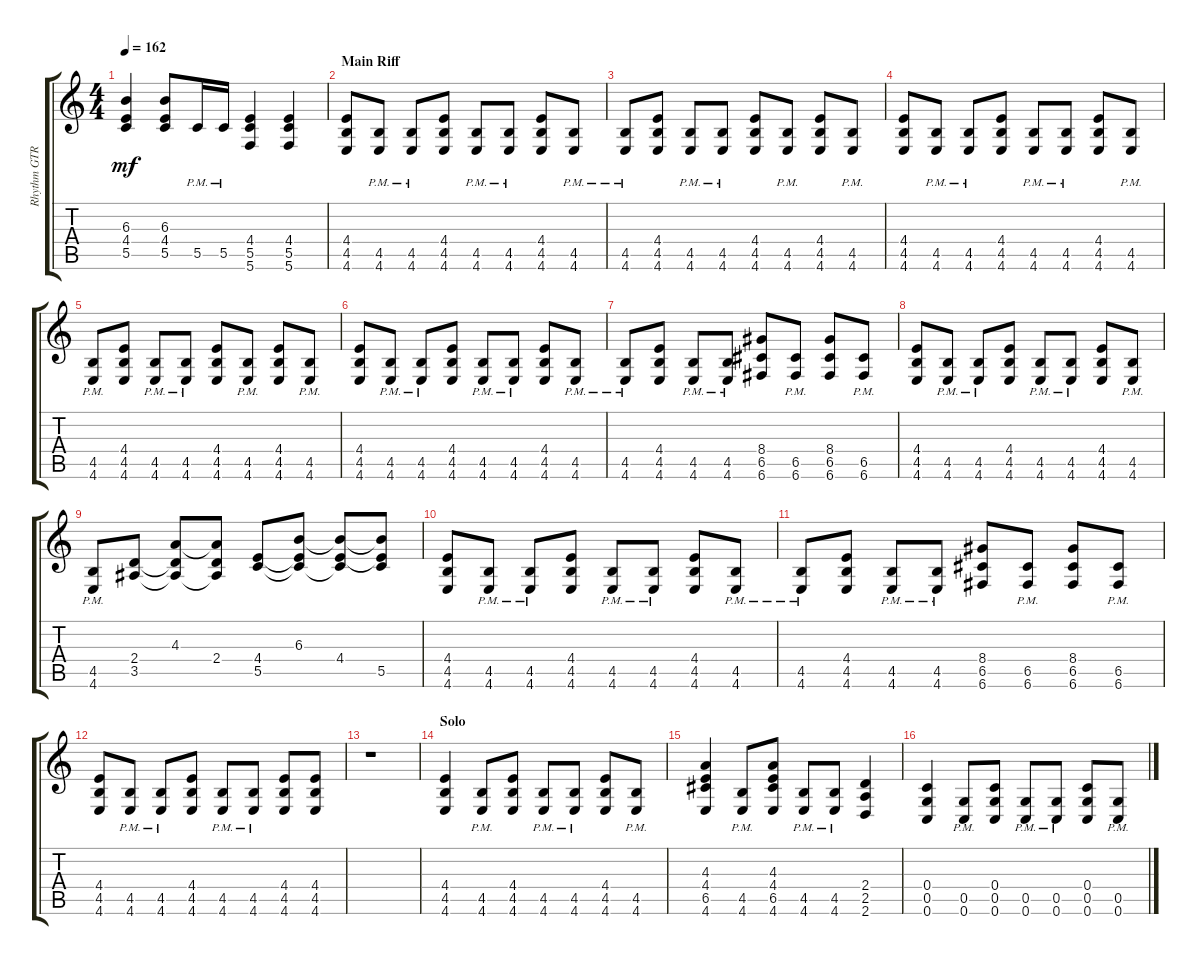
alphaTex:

\track ("Rhythm GTR 2" "Rhythm GTR") {instrument distortionguitar}
\staff {score tabs}
\tuning (D4 A3 F3 C3 G2 C2) {hide}
\ts (4 4)
\tempo 162
\clef g2
\ks aminor
(6.3 4.4 5.5).4{dy mf} (6.3 4.4 5.5).8 5.5{pm}.16 5.5{pm}.16 (4.4 5.5 5.6).4 (4.4 5.5 5.6).4 |
\section ("" "Main Riff")
(4.4 4.5 4.6).8 (4.5{pm} 4.6{pm}).8 (4.5{pm} 4.6{pm}).8 (4.4 4.5 4.6).8 (4.5{pm} 4.6{pm}).8 (4.5{pm} 4.6{pm}).8 (4.4 4.5 4.6).8 (4.5{pm} 4.6{pm}).8 |
(4.5{pm} 4.6{pm}).8 (4.4 4.5 4.6).8 (4.5{pm} 4.6{pm}).8 (4.5{pm} 4.6{pm}).8 (4.4 4.5 4.6).8 (4.5{pm} 4.6{pm}).8 (4.4 4.5 4.6).8 (4.5{pm} 4.6{pm}).8 |
(4.4 4.5 4.6).8 (4.5{pm} 4.6{pm}).8 (4.5{pm} 4.6{pm}).8 (4.4 4.5 4.6).8 (4.5{pm} 4.6{pm}).8 (4.5{pm} 4.6{pm}).8 (4.4 4.5 4.6).8 (4.5{pm} 4.6{pm}).8 |
(4.5{pm} 4.6{pm}).8 (4.4 4.5 4.6).8 (4.5{pm} 4.6{pm}).8 (4.5{pm} 4.6{pm}).8 (4.4 4.5 4.6).8 (4.5{pm} 4.6{pm}).8 (4.4 4.5 4.6).8 (4.5{pm} 4.6{pm}).8 |
(4.4 4.5 4.6).8 (4.5{pm} 4.6{pm}).8 (4.5{pm} 4.6{pm}).8 (4.4 4.5 4.6).8 (4.5{pm} 4.6{pm}).8 (4.5{pm} 4.6{pm}).8 (4.4 4.5 4.6).8 (4.5{pm} 4.6{pm}).8 |
(4.5{pm} 4.6{pm}).8 (4.4 4.5 4.6).8 (4.5{pm} 4.6{pm}).8 (4.5{pm} 4.6{pm}).8 (8.4 6.5 6.6).8 (6.5{pm} 6.6{pm}).8 (8.4 6.5 6.6).8 (6.5{pm} 6.6{pm}).8 |
(4.4 4.5 4.6).8 (4.5{pm} 4.6{pm}).8 (4.5{pm} 4.6{pm}).8 (4.4 4.5 4.6).8 (4.5{pm} 4.6{pm}).8 (4.5{pm} 4.6{pm}).8 (4.4 4.5 4.6).8 (4.5{pm} 4.6{pm}).8 |
(4.5{pm} 4.6{pm}).8 (2.4 3.5).8 (4.3 2.4{t} 3.5{t}).8 (4.3{t} 2.4 3.5{t}).8 (4.4 5.5).8 (6.3 4.4{t} 5.5{t}).8 (6.3{t} 4.4 5.5{t}).8 (6.3{t} 4.4{t} 5.5).8 |
(4.4 4.5 4.6).8 (4.5{pm} 4.6{pm}).8 (4.5{pm} 4.6{pm}).8 (4.4 4.5 4.6).8 (4.5{pm} 4.6{pm}).8 (4.5{pm} 4.6{pm}).8 (4.4 4.5 4.6).8 (4.5{pm} 4.6{pm}).8 |
(4.5{pm} 4.6{pm}).8 (4.4 4.5 4.6).8 (4.5{pm} 4.6{pm}).8 (4.5{pm} 4.6{pm}).8 (8.4 6.5 6.6).8 (6.5{pm} 6.6{pm}).8 (8.4 6.5 6.6).8 (6.5{pm} 6.6{pm}).8 |
(4.4 4.5 4.6).8 (4.5{pm} 4.6{pm}).8 (4.5{pm} 4.6{pm}).8 (4.4 4.5 4.6).8 (4.5{pm} 4.6{pm}).8 (4.5{pm} 4.6{pm}).8 (4.4 4.5 4.6).8 (4.4 4.5 4.6).8 |
r.1 |
\section ("" "Solo")
(4.4 4.5 4.6).4 (4.5{pm} 4.6{pm}).8 (4.4 4.5 4.6).8 (4.5{pm} 4.6{pm}).8 (4.5{pm} 4.6{pm}).8 (4.4 4.5 4.6).8 (4.5{pm} 4.6{pm}).8 |
(4.3 4.4 6.5 4.6).4 (4.5{pm} 4.6{pm}).8 (4.3 4.4 6.5 4.6).8 (4.5{pm} 4.6{pm}).8 (4.5{pm} 4.6{pm}).8 (2.4 2.5 2.6).4 |
(0.4 0.5 0.6).4 (0.5{pm} 0.6{pm}).8 (0.4 0.5 0.6).8 (0.5{pm} 0.6{pm}).8 (0.5{pm} 0.6{pm}).8 (0.4 0.5 0.6).8 (0.5{pm} 0.6{pm}).8
